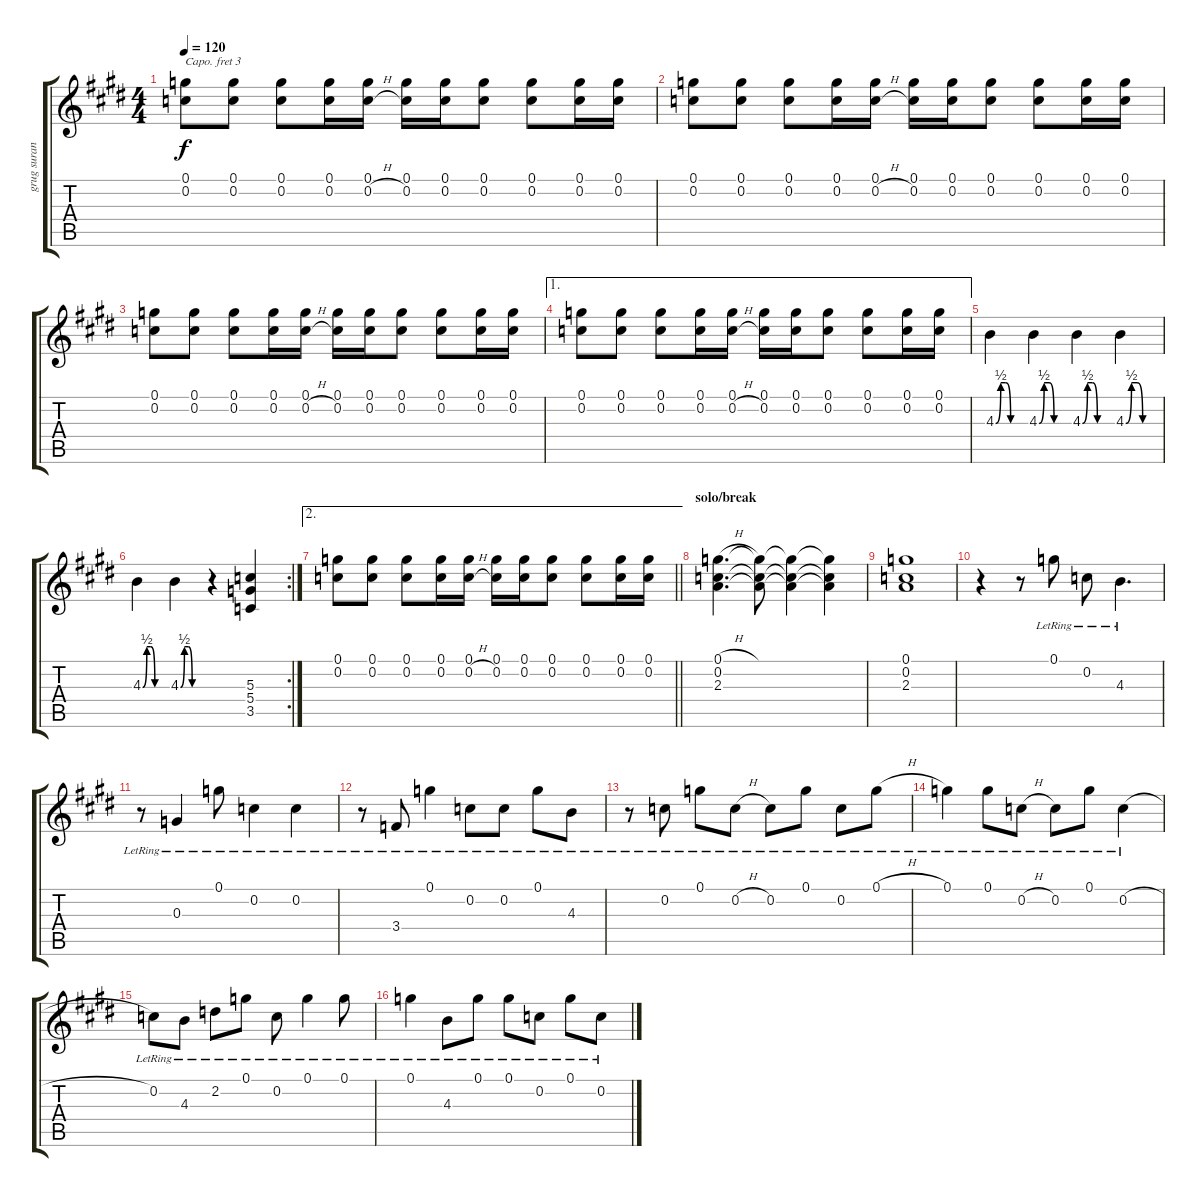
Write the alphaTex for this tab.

\track ("grug suran(guitar)" "grug suran") {instrument distortionguitar}
\staff {score tabs}
\capo 3
\tuning (E4 A3 E3 B2 Gb2 Db2) {hide}
\ts (4 4)
\tempo 120
\clef g2
\ks e
(0.1 0.2).8{dy f} (0.1 0.2).8 (0.1 0.2).8 (0.1 0.2).16 (0.1 0.2{h}).16 (0.1 0.2).16 (0.1 0.2).16 (0.1 0.2).8 (0.1 0.2).8 (0.1 0.2).16 (0.1 0.2).16 |
(0.1 0.2).8 (0.1 0.2).8 (0.1 0.2).8 (0.1 0.2).16 (0.1 0.2{h}).16 (0.1 0.2).16 (0.1 0.2).16 (0.1 0.2).8 (0.1 0.2).8 (0.1 0.2).16 (0.1 0.2).16 |
(0.1 0.2).8 (0.1 0.2).8 (0.1 0.2).8 (0.1 0.2).16 (0.1 0.2{h}).16 (0.1 0.2).16 (0.1 0.2).16 (0.1 0.2).8 (0.1 0.2).8 (0.1 0.2).16 (0.1 0.2).16 |
\ae 1
(0.1 0.2).8 (0.1 0.2).8 (0.1 0.2).8 (0.1 0.2).16 (0.1 0.2{h}).16 (0.1 0.2).16 (0.1 0.2).16 (0.1 0.2).8 (0.1 0.2).8 (0.1 0.2).16 (0.1 0.2).16 |
4.3{be (custom 0 0 10 2 20 2 30 0 60 0)}.4{volume 16} 4.3{be (custom 0 0 10 2 20 2 30 0 60 0)}.4 4.3{be (custom 0 0 10 2 20 2 30 0 60 0)}.4 4.3{be (custom 0 0 10 2 20 2 30 0 60 0)}.4 |
\rc 2
4.3{be (custom 0 0 10 2 20 2 30 0 60 0)}.4 4.3{be (custom 0 0 10 2 20 2 30 0 60 0)}.4 r.4 (5.3 5.4 3.5).4 |
\ae 2
\barLineRight lightlight
(0.1 0.2).8{volume 13} (0.1 0.2).8 (0.1 0.2).8 (0.1 0.2).16 (0.1 0.2{h}).16 (0.1 0.2).16 (0.1 0.2).16 (0.1 0.2).8 (0.1 0.2).8 (0.1 0.2).16 (0.1 0.2).16 |
\section ("" "solo/break")
(0.1{h} 0.2 2.3).4{d} (0.1{t} 0.2{t} 2.3{t}).8 (0.1{t} 0.2{t} 2.3{t}).4 (0.1{t} 0.2{t} 2.3{t}).4 |
(0.1 0.2 2.3).1 |
r.4{volume 16 instrument electricguitarclean} r.8 0.1{lr}.8 0.2{lr}.8 4.3{lr}.4{d} |
r.8 0.3{lr}.4 0.1{lr}.8 0.2{lr}.4 0.2{lr}.4 |
r.8 3.4{lr}.8 0.1{lr}.4 0.2{lr}.8 0.2{lr}.8 0.1{lr}.8 4.3{lr}.8 |
r.8 0.2{lr}.8 0.1{lr}.8 0.2{h lr}.8 0.2{lr}.8 0.1{lr}.8 0.2{lr}.8 0.1{h lr}.8 |
0.1{lr}.4 0.1{lr}.8 0.2{h lr}.8 0.2{lr}.8 0.1{lr}.8 0.2{h lr}.4 |
0.2{lr}.8 4.3{lr}.8 2.2{lr}.8 0.1{lr}.8 0.2{lr}.8 0.1{lr}.4 0.1{lr}.8 |
0.1{lr}.4 4.3{lr}.8 0.1{lr}.8 0.1{lr}.8 0.2{lr}.8 0.1{lr}.8 0.2{lr}.8
